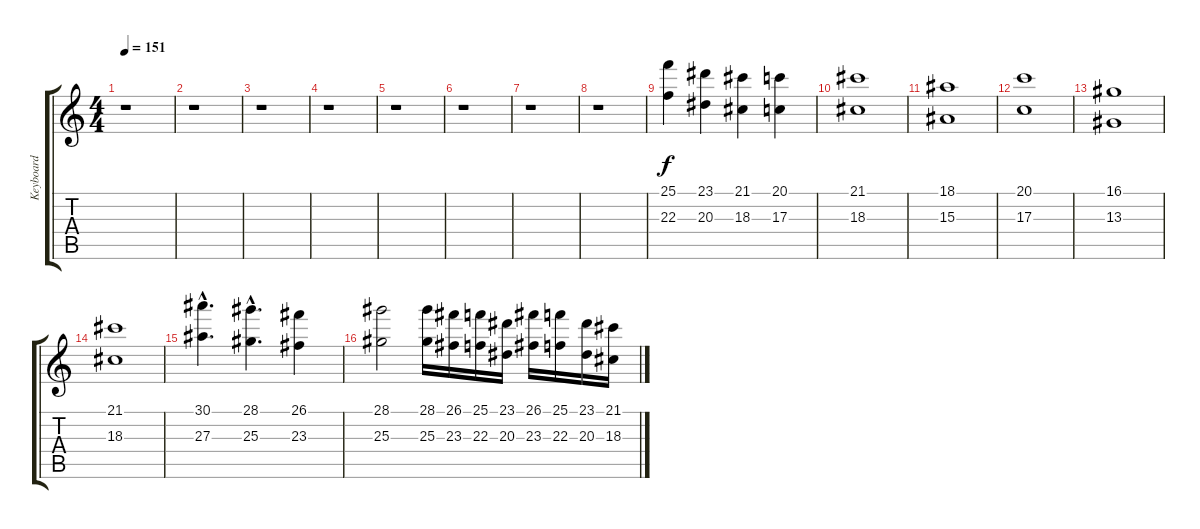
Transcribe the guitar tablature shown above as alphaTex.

\track ("Keyboard" "Keyboard") {instrument stringensemble1}
\staff {score tabs}
\tuning (E4 B3 G3 D3 A2 E2) {hide}
\ts (4 4)
\tempo 151
\clef g2
\ks c
r.1{dy f} |
r.1 |
r.1 |
r.1 |
r.1 |
r.1 |
r.1 |
r.1 |
(25.1 22.3).4 (23.1 20.3).4 (21.1 18.3).4 (20.1 17.3).4 |
\section ("" "")
(21.1 18.3).1 |
(18.1 15.3).1 |
(20.1 17.3).1 |
(16.1 13.3).1 |
(21.1 18.3).1 |
(30.1{hac} 27.3{hac}).4{d} (28.1{hac} 25.3{hac}).4{d} (26.1 23.3).4 |
(28.1 25.3).2 (28.1 25.3).16 (26.1 23.3).16 (25.1 22.3).16 (23.1 20.3).16 (26.1 23.3).16 (25.1 22.3).16 (23.1 20.3).16 (21.1 18.3).16
